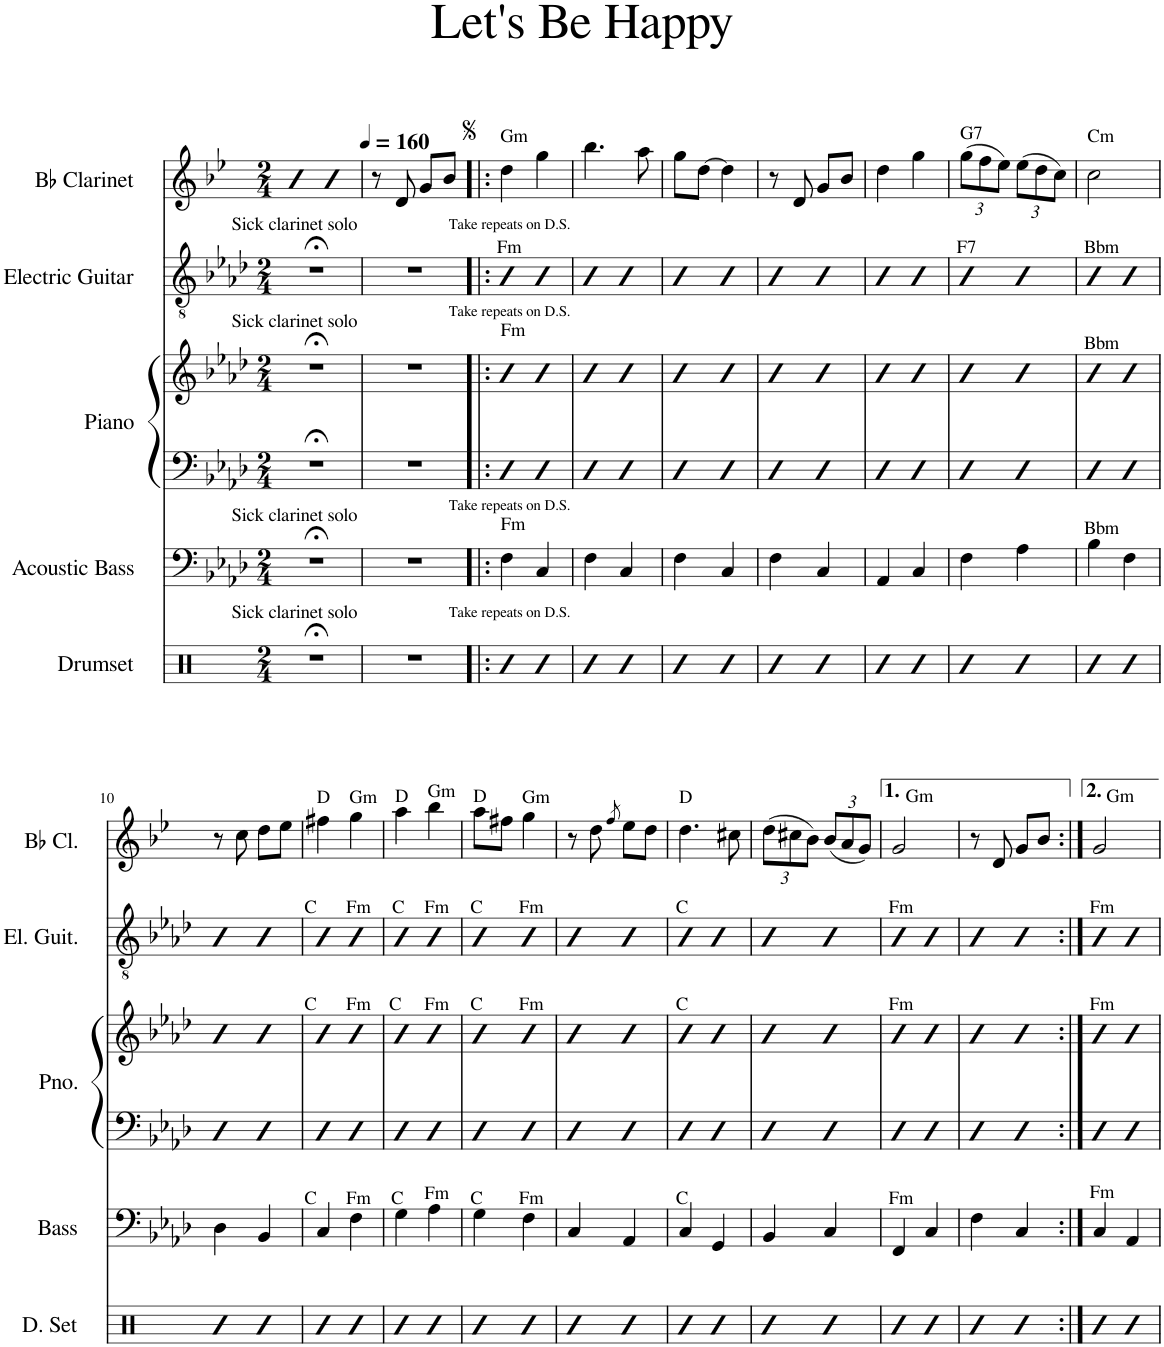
**kern	**kern	**kern	**kern	**kern	**kern
*part5	*part4	*part3	*part3	*part2	*part1
*staff6	*staff5	*staff4	*staff3	*staff2	*staff1
*I"Drumset	*I"Acoustic Bass	*I"Piano	*	*I"Electric Guitar	*I"Bb Clarinet
*I'D. Set	*I'Bass	*I'Pno.	*	*I'El. Guit.	*I'Bb Cl.
*clefX	*clefF4	*clefF4	*clefG2	*clefGv2	*clefG2
*	*Trd7c12	*	*	*	*Trd1c2
*k[]	*k[b-e-a-d-]	*k[b-e-a-d-]	*k[b-e-a-d-]	*k[b-e-a-d-]	*k[b-e-]
*M2/4	*M2/4	*M2/4	*M2/4	*M2/4	*M2/4
=1	=1	=1	=1	=1	=1
!	!	!	!	!LO:TX:a:t=Sick clarinet solo	!
!	!	!	!LO:TX:a:t=Sick clarinet solo	!	!
!	!LO:TX:a:t=Sick clarinet solo	!	!	!	!
!LO:TX:a:t=Sick clarinet solo	!	!	!	!	!
2r;<	2r;<	2r;<	2r;<	2r;<	4b-
.	.	.	.	.	4b-
=2	=2	=2	=2	=2	=2
*	*	*	*	*	*MM160
2r	2r	2r	2r	2r	8r
.	.	.	.	.	8d/
.	.	.	.	.	8g/L
.	.	.	.	.	8b-/J
=3!|:	=3!|:	=3!|:	=3!|:	=3!|:	=3!|:
!	!	!	!	!	!LO:TX:a:t=Gm
!	!	!	!	!LO:TX:a:t=Fm	!
!	!	!	!	!LO:TX:a:t=Take repeats on D.S.	!
!	!	!	!LO:TX:a:t=Fm	!	!
!	!	!	!LO:TX:a:t=Take repeats on D.S.	!	!
!	!LO:TX:a:t=Fm	!	!	!	!
!	!LO:TX:a:t=Take repeats on D.S.	!	!	!	!
!LO:TX:a:t=Take repeats on D.S.	!	!	!	!	!
4R	4F\	4D-	4b-	4B-	4dd\
4R	4C/	4D-	4b-	4B-	4gg\
=4	=4	=4	=4	=4	=4
4R	4F\	4D-	4b-	4B-	4.bb-\
4R	4C/	4D-	4b-	4B-	.
.	.	.	.	.	8aa\
=5	=5	=5	=5	=5	=5
4R	4F\	4D-	4b-	4B-	8gg\L
.	.	.	.	.	[8dd\J
4R	4C/	4D-	4b-	4B-	4dd\]
=6	=6	=6	=6	=6	=6
4R	4F\	4D-	4b-	4B-	8r
.	.	.	.	.	8d/
4R	4C/	4D-	4b-	4B-	8g/L
.	.	.	.	.	8b-/J
=7	=7	=7	=7	=7	=7
4R	4AA-/	4D-	4b-	4B-	4dd\
4R	4C/	4D-	4b-	4B-	4gg\
=8	=8	=8	=8	=8	=8
*	*	*	*	*	*Xbrackettup
!	!	!	!	!	!LO:TX:a:t=G7
!	!	!	!	!LO:TX:a:t=F7	!
4R	4F\	4D-	4b-	4B-	(12gg\L
.	.	.	.	.	12ff\
.	.	.	.	.	12ee-\J)
4R	4A-\	4D-	4b-	4B-	(12ee-\L
.	.	.	.	.	12dd\
.	.	.	.	.	12cc\J)
=9	=9	=9	=9	=9	=9
!	!	!	!	!	!LO:TX:a:t=Cm
!	!	!	!	!LO:TX:a:t=Bbm	!
!	!	!	!LO:TX:a:t=Bbm	!	!
!	!LO:TX:a:t=Bbm	!	!	!	!
4R	4B-\	4D-	4b-	4B-	2cc\
4R	4F\	4D-	4b-	4B-	.
!!LO:LB:g=z
=10	=10	=10	=10	=10	=10
4R	4D-\	4D-	4b-	4B-	8r
.	.	.	.	.	8cc\
4R	4BB-/	4D-	4b-	4B-	8dd\L
.	.	.	.	.	8ee-\J
=11	=11	=11	=11	=11	=11
!	!	!	!	!	!LO:TX:a:t=D
!	!	!	!	!LO:TX:a:t=C	!
!	!	!	!LO:TX:a:t=C	!	!
!	!LO:TX:a:t=C	!	!	!	!
4R	4C/	4D-	4b-	4B-	4ff#X\
!	!	!	!	!	!LO:TX:a:t=Gm
!	!	!	!	!LO:TX:a:t=Fm	!
!	!	!	!LO:TX:a:t=Fm	!	!
!	!LO:TX:a:t=Fm	!	!	!	!
4R	4F\	4D-	4b-	4B-	4gg\
=12	=12	=12	=12	=12	=12
!	!	!	!	!	!LO:TX:a:t=D
!	!	!	!	!LO:TX:a:t=C	!
!	!	!	!LO:TX:a:t=C	!	!
!	!LO:TX:a:t=C	!	!	!	!
4R	4G\	4D-	4b-	4B-	4aa\
!	!	!	!	!	!LO:TX:a:t=Gm
!	!	!	!	!LO:TX:a:t=Fm	!
!	!	!	!LO:TX:a:t=Fm	!	!
!	!LO:TX:a:t=Fm	!	!	!	!
4R	4A-\	4D-	4b-	4B-	4bb-\
=13	=13	=13	=13	=13	=13
!	!	!	!	!	!LO:TX:a:t=D
!	!	!	!	!LO:TX:a:t=C	!
!	!	!	!LO:TX:a:t=C	!	!
!	!LO:TX:a:t=C	!	!	!	!
4R	4G\	4D-	4b-	4B-	8aa\L
.	.	.	.	.	8ff#X\J
!	!	!	!	!	!LO:TX:a:t=Gm
!	!	!	!	!LO:TX:a:t=Fm	!
!	!	!	!LO:TX:a:t=Fm	!	!
!	!LO:TX:a:t=Fm	!	!	!	!
4R	4F\	4D-	4b-	4B-	4gg\
=14	=14	=14	=14	=14	=14
4R	4C/	4D-	4b-	4B-	8r
.	.	.	.	.	8dd\
.	.	.	.	.	8qff/
4R	4AA-/	4D-	4b-	4B-	8ee-\L
.	.	.	.	.	8dd\J
=15	=15	=15	=15	=15	=15
!	!	!	!	!	!LO:TX:a:t=D
!	!	!	!	!LO:TX:a:t=C	!
!	!	!	!LO:TX:a:t=C	!	!
!	!LO:TX:a:t=C	!	!	!	!
4R	4C/	4D-	4b-	4B-	4.dd\
4R	4GG/	4D-	4b-	4B-	.
.	.	.	.	.	8cc#X\
=16	=16	=16	=16	=16	=16
4R	4BB-/	4D-	4b-	4B-	(12dd\L
.	.	.	.	.	12cc#X\
.	.	.	.	.	12b-\J)
4R	4C/	4D-	4b-	4B-	(12b-/L
.	.	.	.	.	12a/
.	.	.	.	.	12g/J)
=17	=17	=17	=17	=17	=17
!	!	!	!	!	!LO:TX:a:t=Gm
!	!	!	!	!LO:TX:a:t=Fm	!
!	!	!	!LO:TX:a:t=Fm	!	!
!	!LO:TX:a:t=Fm	!	!	!	!
4R	4FF/	4D-	4b-	4B-	2g/
4R	4C/	4D-	4b-	4B-	.
=18	=18	=18	=18	=18	=18
4R	4F\	4D-	4b-	4B-	8r
.	.	.	.	.	8d/
4R	4C/	4D-	4b-	4B-	8g/L
.	.	.	.	.	8b-/J
=19:|!	=19:|!	=19:|!	=19:|!	=19:|!	=19:|!
!	!	!	!	!	!LO:TX:a:t=Gm
!	!	!	!	!LO:TX:a:t=Fm	!
!	!	!	!LO:TX:a:t=Fm	!	!
!	!LO:TX:a:t=Fm	!	!	!	!
4R	4C/	4D-	4b-	4B-	2g/
4R	4AA-/	4D-	4b-	4B-	.
=	=	=	=	=	=
*-	*-	*-	*-	*-	*-
